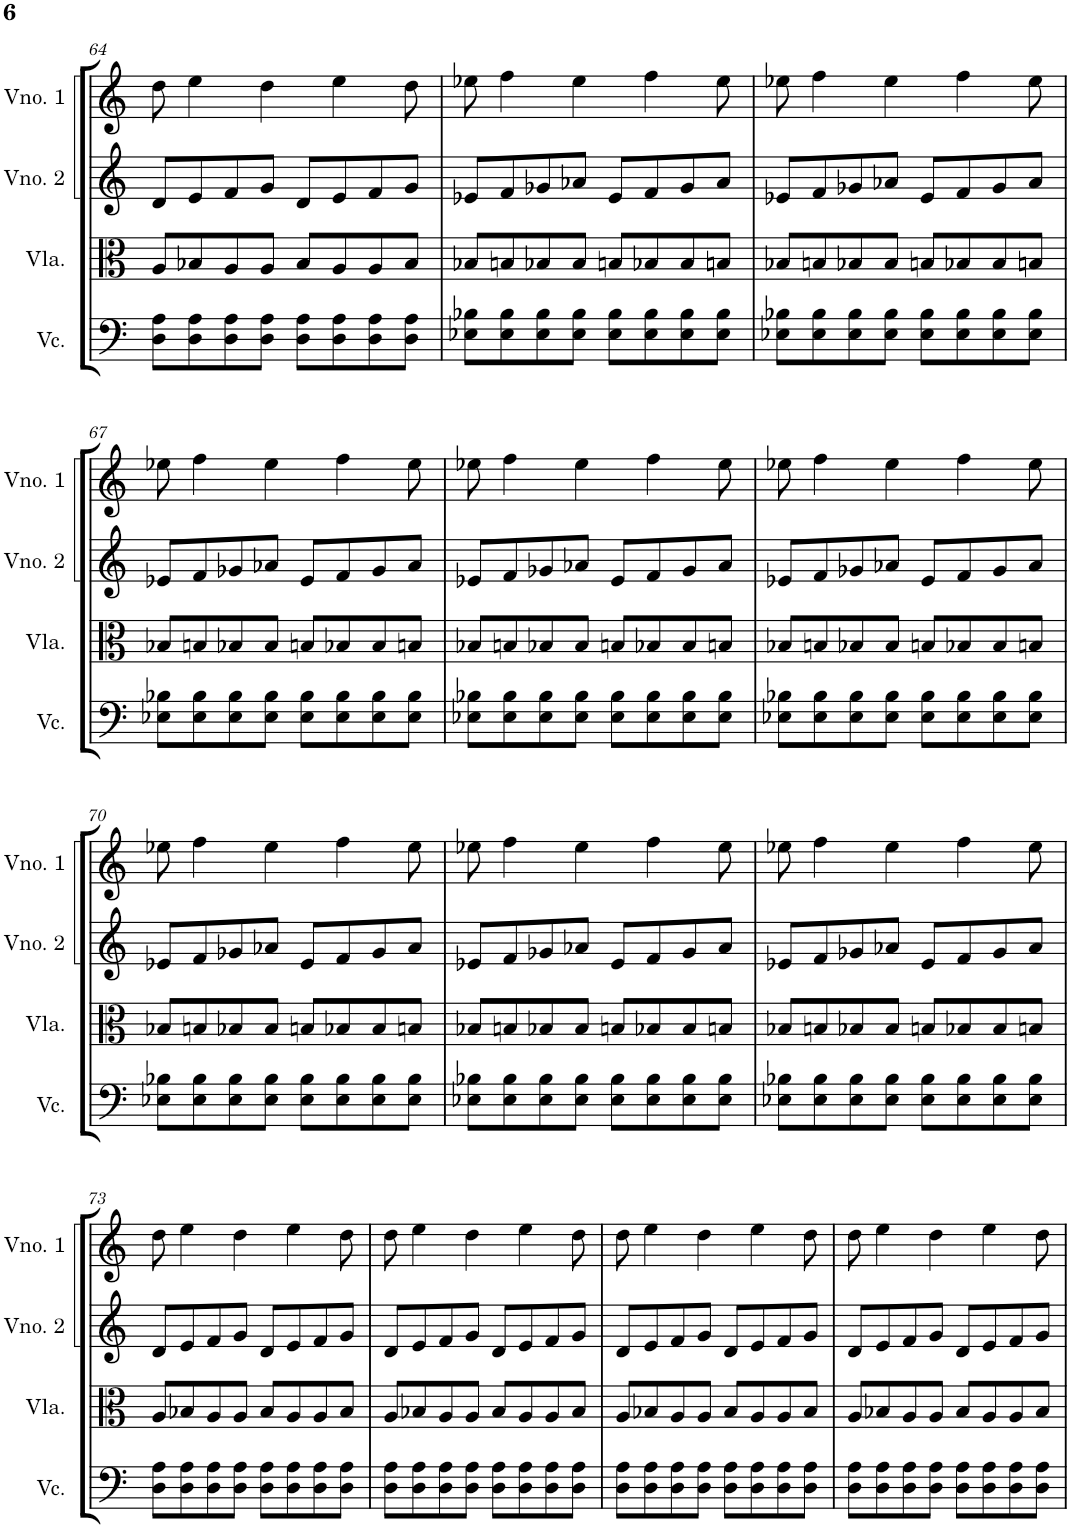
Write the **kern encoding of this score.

**kern	**kern	**kern	**kern
*part4	*part3	*part2	*part1
*staff4	*staff3	*staff2	*staff1
*I"Violoncelo	*I"Viola	*I"Violino 2	*I"Violino 1
*I'Vc.	*I'Vla.	*I'Vno. 2	*I'Vno. 1
!!LO:PB:g=z
*clefF4	*clefC3	*clefG2	*clefG2
*k[]	*k[]	*k[]	*k[]
*M4/4	*M4/4	*M4/4	*M4/4
=64	=64	=64	=64
8D\ 8A\L	8A/L	8d/L	8dd\
8D\ 8A\	8B-X/	8e/	4ee\
8D\ 8A\	8A/	8f/	.
8D\ 8A\J	8A/J	8g/J	4dd\
8D\ 8A\L	8B-/L	8d/L	.
8D\ 8A\	8A/	8e/	4ee\
8D\ 8A\	8A/	8f/	.
8D\ 8A\J	8B-/J	8g/J	8dd\
=65	=65	=65	=65
8E-X\ 8B-X\L	8B-X/L	8e-X/L	8ee-X\
8E-\ 8B-\	8Bn/	8f/	4ff\
8E-\ 8B-\	8B-X/	8g-X/	.
8E-\ 8B-\J	8B-/J	8a-X/J	4ee-\
8E-\ 8B-\L	8Bn/L	8e-/L	.
8E-\ 8B-\	8B-X/	8f/	4ff\
8E-\ 8B-\	8B-/	8g-/	.
8E-\ 8B-\J	8Bn/J	8a-/J	8ee-\
=66	=66	=66	=66
8E-X\ 8B-X\L	8B-X/L	8e-X/L	8ee-X\
8E-\ 8B-\	8Bn/	8f/	4ff\
8E-\ 8B-\	8B-X/	8g-X/	.
8E-\ 8B-\J	8B-/J	8a-X/J	4ee-\
8E-\ 8B-\L	8Bn/L	8e-/L	.
8E-\ 8B-\	8B-X/	8f/	4ff\
8E-\ 8B-\	8B-/	8g-/	.
8E-\ 8B-\J	8Bn/J	8a-/J	8ee-\
!!LO:LB:g=z
=67	=67	=67	=67
8E-X\ 8B-X\L	8B-X/L	8e-X/L	8ee-X\
8E-\ 8B-\	8Bn/	8f/	4ff\
8E-\ 8B-\	8B-X/	8g-X/	.
8E-\ 8B-\J	8B-/J	8a-X/J	4ee-\
8E-\ 8B-\L	8Bn/L	8e-/L	.
8E-\ 8B-\	8B-X/	8f/	4ff\
8E-\ 8B-\	8B-/	8g-/	.
8E-\ 8B-\J	8Bn/J	8a-/J	8ee-\
=68	=68	=68	=68
8E-X\ 8B-X\L	8B-X/L	8e-X/L	8ee-X\
8E-\ 8B-\	8Bn/	8f/	4ff\
8E-\ 8B-\	8B-X/	8g-X/	.
8E-\ 8B-\J	8B-/J	8a-X/J	4ee-\
8E-\ 8B-\L	8Bn/L	8e-/L	.
8E-\ 8B-\	8B-X/	8f/	4ff\
8E-\ 8B-\	8B-/	8g-/	.
8E-\ 8B-\J	8Bn/J	8a-/J	8ee-\
=69	=69	=69	=69
8E-X\ 8B-X\L	8B-X/L	8e-X/L	8ee-X\
8E-\ 8B-\	8Bn/	8f/	4ff\
8E-\ 8B-\	8B-X/	8g-X/	.
8E-\ 8B-\J	8B-/J	8a-X/J	4ee-\
8E-\ 8B-\L	8Bn/L	8e-/L	.
8E-\ 8B-\	8B-X/	8f/	4ff\
8E-\ 8B-\	8B-/	8g-/	.
8E-\ 8B-\J	8Bn/J	8a-/J	8ee-\
!!LO:LB:g=z
=70	=70	=70	=70
8E-X\ 8B-X\L	8B-X/L	8e-X/L	8ee-X\
8E-\ 8B-\	8Bn/	8f/	4ff\
8E-\ 8B-\	8B-X/	8g-X/	.
8E-\ 8B-\J	8B-/J	8a-X/J	4ee-\
8E-\ 8B-\L	8Bn/L	8e-/L	.
8E-\ 8B-\	8B-X/	8f/	4ff\
8E-\ 8B-\	8B-/	8g-/	.
8E-\ 8B-\J	8Bn/J	8a-/J	8ee-\
=71	=71	=71	=71
8E-X\ 8B-X\L	8B-X/L	8e-X/L	8ee-X\
8E-\ 8B-\	8Bn/	8f/	4ff\
8E-\ 8B-\	8B-X/	8g-X/	.
8E-\ 8B-\J	8B-/J	8a-X/J	4ee-\
8E-\ 8B-\L	8Bn/L	8e-/L	.
8E-\ 8B-\	8B-X/	8f/	4ff\
8E-\ 8B-\	8B-/	8g-/	.
8E-\ 8B-\J	8Bn/J	8a-/J	8ee-\
=72	=72	=72	=72
8E-X\ 8B-X\L	8B-X/L	8e-X/L	8ee-X\
8E-\ 8B-\	8Bn/	8f/	4ff\
8E-\ 8B-\	8B-X/	8g-X/	.
8E-\ 8B-\J	8B-/J	8a-X/J	4ee-\
8E-\ 8B-\L	8Bn/L	8e-/L	.
8E-\ 8B-\	8B-X/	8f/	4ff\
8E-\ 8B-\	8B-/	8g-/	.
8E-\ 8B-\J	8Bn/J	8a-/J	8ee-\
!!LO:LB:g=z
=73	=73	=73	=73
8D\ 8A\L	8A/L	8d/L	8dd\
8D\ 8A\	8B-X/	8e/	4ee\
8D\ 8A\	8A/	8f/	.
8D\ 8A\J	8A/J	8g/J	4dd\
8D\ 8A\L	8B-/L	8d/L	.
8D\ 8A\	8A/	8e/	4ee\
8D\ 8A\	8A/	8f/	.
8D\ 8A\J	8B-/J	8g/J	8dd\
=74	=74	=74	=74
8D\ 8A\L	8A/L	8d/L	8dd\
8D\ 8A\	8B-X/	8e/	4ee\
8D\ 8A\	8A/	8f/	.
8D\ 8A\J	8A/J	8g/J	4dd\
8D\ 8A\L	8B-/L	8d/L	.
8D\ 8A\	8A/	8e/	4ee\
8D\ 8A\	8A/	8f/	.
8D\ 8A\J	8B-/J	8g/J	8dd\
=75	=75	=75	=75
8D\ 8A\L	8A/L	8d/L	8dd\
8D\ 8A\	8B-X/	8e/	4ee\
8D\ 8A\	8A/	8f/	.
8D\ 8A\J	8A/J	8g/J	4dd\
8D\ 8A\L	8B-/L	8d/L	.
8D\ 8A\	8A/	8e/	4ee\
8D\ 8A\	8A/	8f/	.
8D\ 8A\J	8B-/J	8g/J	8dd\
=76	=76	=76	=76
8D\ 8A\L	8A/L	8d/L	8dd\
8D\ 8A\	8B-X/	8e/	4ee\
8D\ 8A\	8A/	8f/	.
8D\ 8A\J	8A/J	8g/J	4dd\
8D\ 8A\L	8B-/L	8d/L	.
8D\ 8A\	8A/	8e/	4ee\
8D\ 8A\	8A/	8f/	.
8D\ 8A\J	8B-/J	8g/J	8dd\
=	=	=	=
*-	*-	*-	*-
